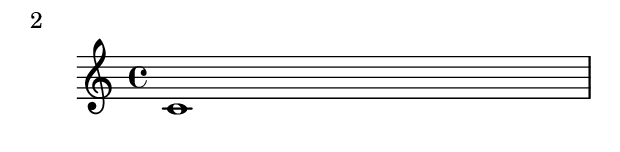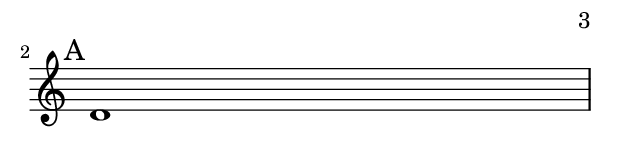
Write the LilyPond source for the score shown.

%% Do not edit this file; it is auto-generated from input/new
%% This file is in the public domain.
\version "2.11.55"
\header {
  lsrtags = "paper-and-layout"
  texidoc = "A table of contents is included using
@w{@code{\\markuplines \\table-of-contents}}.  The TOC items are
added with the @code{\\tocItem} command."
  doctitle = "Table of contents"
} % begin verbatim

#(set-default-paper-size "a6")

\book {
  \markuplines \table-of-contents
  \pageBreak
  \tocItem \markup { The first score }
  \score {
    {
      c'1 \pageBreak
      \mark "A" \tocItem \markup { Mark A }
      d'1
    }
  }
  \pageBreak
  \tocItem \markup { The second score }
  \score {
    { e'1 }
    \header { piece = "Second score" }
  }
}
